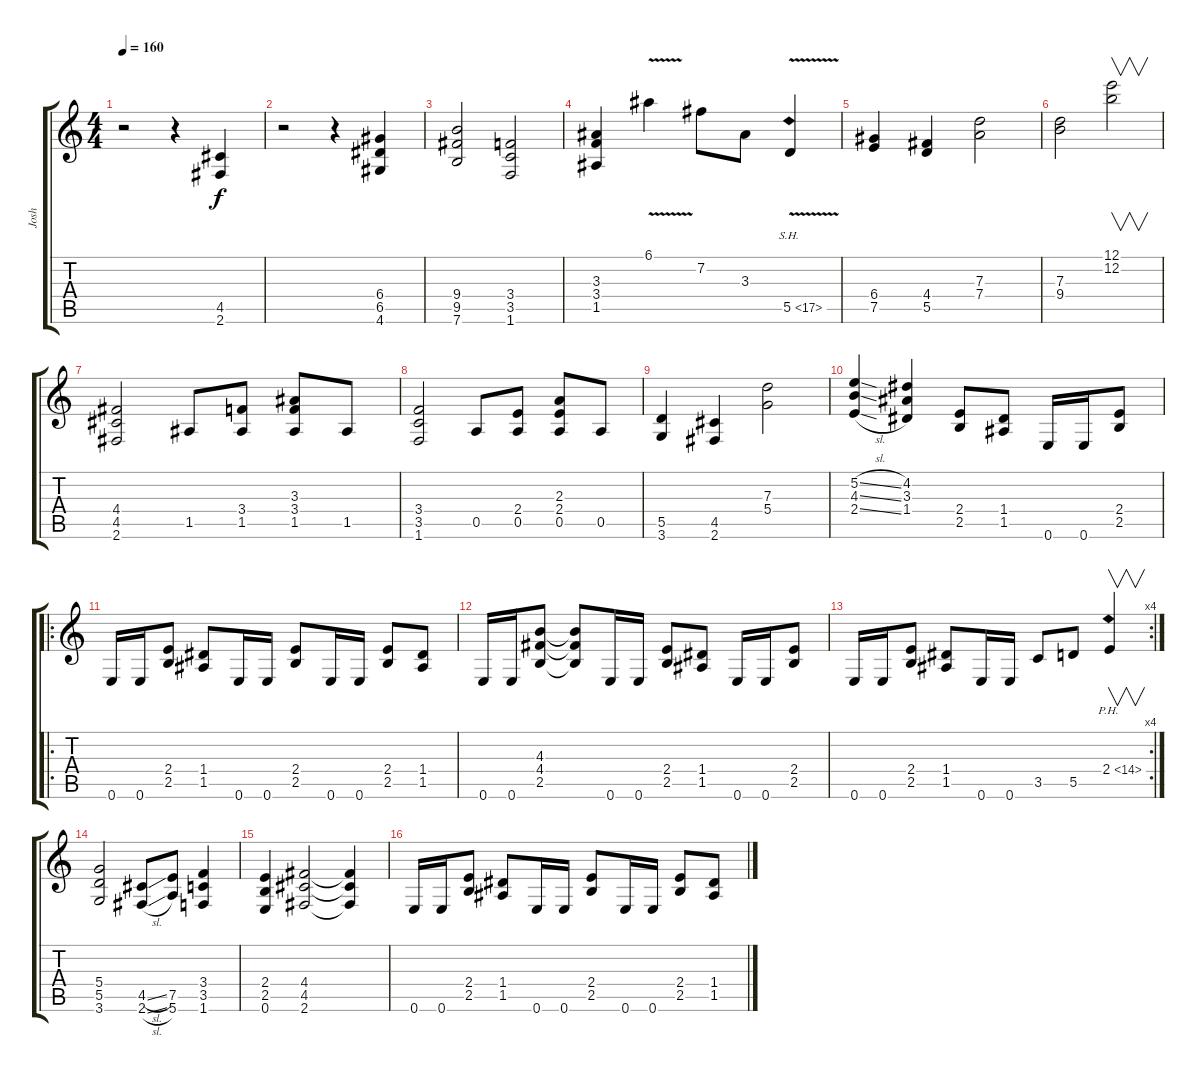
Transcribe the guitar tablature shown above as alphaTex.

\track ("Josh" "Josh") {instrument distortionguitar}
\staff {score tabs}
\tuning (E4 B3 G3 D3 A2 E2) {hide}
\ts (4 4)
\tempo 160
\clef g2
\ks c
r.2{dy f instrument distortionguitar} r.4 (4.5 2.6).4 |
r.2 r.4 (6.4 6.5 4.6).4 |
(9.4 9.5 7.6).2 (3.4 3.5 1.6).2 |
(3.3 3.4 1.5).4 6.1{v}.4 7.2.8 3.3.8 5.5{sh 12 v}.4 |
(6.4 7.5).4 (4.4 5.5).4 (7.3 7.4).2 |
(7.3 9.4).2 (12.1 12.2).2{v} |
(4.4 4.5 2.6).2 1.5.8 (3.4 1.5).8 (3.3 3.4 1.5).8 1.5.8 |
(3.4 3.5 1.6).2 0.5.8 (2.4 0.5).8 (2.3 2.4 0.5).8 0.5.8 |
(5.5 3.6).4 (4.5 2.6).4 (7.3 5.4).2 |
(5.2{sl} 4.3{sl} 2.4{sl}).4 (4.2 3.3 1.4).4 (2.4 2.5).8 (1.4 1.5).8 0.6.16 0.6.16 (2.4 2.5).8 |
\ro
0.6.16 0.6.16 (2.4 2.5).8 (1.4 1.5).8 0.6.16 0.6.16 (2.4 2.5).8 0.6.16 0.6.16 (2.4 2.5).8 (1.4 1.5).8 |
0.6.16 0.6.16 (4.3 4.4 2.5).8 (4.3{t} 4.4{t} 2.5{t}).8 0.6.16 0.6.16 (2.4 2.5).8 (1.4 1.5).8 0.6.16 0.6.16 (2.4 2.5).8 |
\rc 4
0.6.16 0.6.16 (2.4 2.5).8 (1.4 1.5).8 0.6.16 0.6.16 3.5.8 5.5.8 2.4{ph 12}.4{v} |
(5.4 5.5 3.6).2 (4.5{sl} 2.6{sl}).8 (7.5 5.6).8 (3.4 3.5 1.6).4 |
(2.4 2.5 0.6).4 (4.4 4.5 2.6).2 (4.4{t} 4.5{t} 2.6{t}).4 |
0.6.16 0.6.16 (2.4 2.5).8 (1.4 1.5).8 0.6.16 0.6.16 (2.4 2.5).8 0.6.16 0.6.16 (2.4 2.5).8 (1.4 1.5).8
